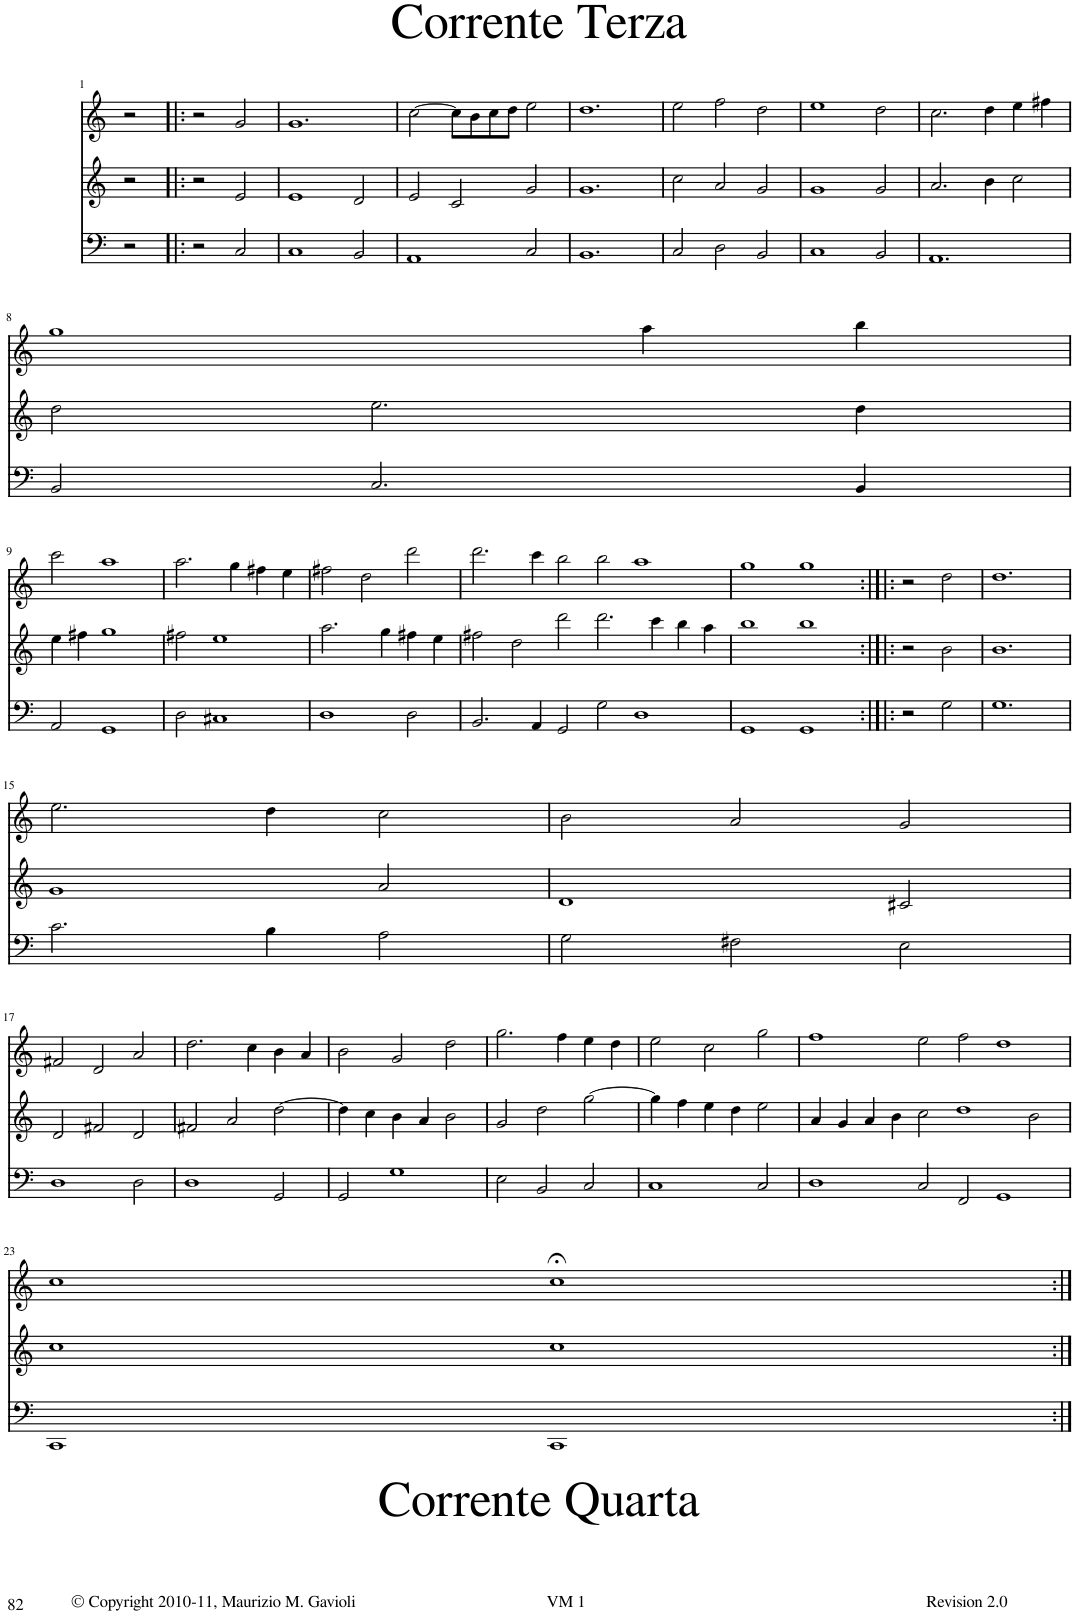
**kern	**kern	**kern
*part3	*part2	*part1
*staff3	*staff2	*staff1
*I"Violoncello	*I"Violin	*I"Violin
*I'Vc	*I'Vln	*I'Vln
!!LO:PB:g=z
*clefF4	*clefG2	*clefG2
*k[]	*k[]	*k[]
*M3/2	*M3/2	*M3/2
=1	=1	=1
2r	2r	2r
=1X4!|:	=1X4!|:	=1X4!|:
2r	2r	2r
2C/	2e/	2g/
=2	=2	=2
1C	1e	1.g
2BB/	2d/	.
=3	=3	=3
1AA	2e/	[2cc\
.	2c/	8cc\L]
.	.	8b\
.	.	8cc\
.	.	8dd\J
2C/	2g/	2ee\
=4	=4	=4
1.BB	1.g	1.dd
=5	=5	=5
2C/	2cc\	2ee\
2D\	2a/	2ff\
2BB/	2g/	2dd\
=6	=6	=6
1C	1g	1ee
2BB/	2g/	2dd\
=7	=7	=7
1.AA	2.a/	2.cc\
.	4b\	4dd\
.	2cc\	4ee\
.	.	4ff#X\
!!LO:LB:g=z
=8	=8	=8
2BB/	2dd\	1gg
2.C/	2.ee\	.
.	.	4aa\
4BB/	4dd\	4bb\
!!LO:LB:g=z
=9	=9	=9
2AA/	4ee\	2ccc\
.	4ff#X\	.
1GG	1gg	1aa
=10	=10	=10
2D\	2ff#X\	2.aa\
1C#X	1ee	.
.	.	4gg\
.	.	4ff#X\
.	.	4ee\
=11	=11	=11
1D	2.aa\	2ff#X\
.	.	2dd\
.	4gg\	.
2D\	4ff#X\	2ddd\
.	4ee\	.
=12	=12	=12
2.BB/	2ff#X\	2.ddd\
.	2dd\	.
4AA/	.	4ccc\
2GG/	2ddd\	2bb\
2G\	2.ddd\	2bb\
1D	.	1aa
.	4ccc\	.
.	4bb\	.
.	4aa\	.
=13	=13	=13
1GG	1bb	1gg
[2GG	[2bb	[2gg
=13X5:|!|:	=13X5:|!|:	=13X5:|!|:
2r	2r	2r
2GG]	2bb]	2gg]
2G\	2b\	2dd\
=14	=14	=14
1.G	1.b	1.dd
!!LO:LB:g=z
=15	=15	=15
2.c\	1g	2.ee\
4B\	.	4dd\
2A\	2a/	2cc\
=16	=16	=16
2G\	1d	2b\
2F#X\	.	2a/
2E\	2c#X/	2g/
!!LO:LB:g=z
=17	=17	=17
1D	2d/	2f#X/
.	2f#X/	2d/
2D\	2d/	2a/
=18	=18	=18
1D	2f#X/	2.dd\
.	2a/	.
.	.	4cc\
2GG/	[2dd\	4b\
.	.	4a/
=19	=19	=19
2GG/	4dd\]	2b\
.	4cc\	.
1G	4b\	2g/
.	4a/	.
.	2b\	2dd\
=20	=20	=20
2E\	2g/	2.gg\
2BB/	2dd\	.
.	.	4ff\
2C/	[2gg\	4ee\
.	.	4dd\
=21	=21	=21
1C	4gg\]	2ee\
.	4ff\	.
.	4ee\	2cc\
.	4dd\	.
2C/	2ee\	2gg\
=22	=22	=22
1D	4a/	1ff
.	4g/	.
.	4a/	.
.	4b\	.
2C/	2cc\	2ee\
2FF/	1dd	2ff\
1GG	.	1dd
.	2b\	.
!!LO:LB:g=z
=23	=23	=23
1CC	1cc	1cc
[2CC	[2cc	[2cc
=24:|!	=24:|!	=24:|!
2CC]	2cc]	2cc;<]
=	=	=
*-	*-	*-
